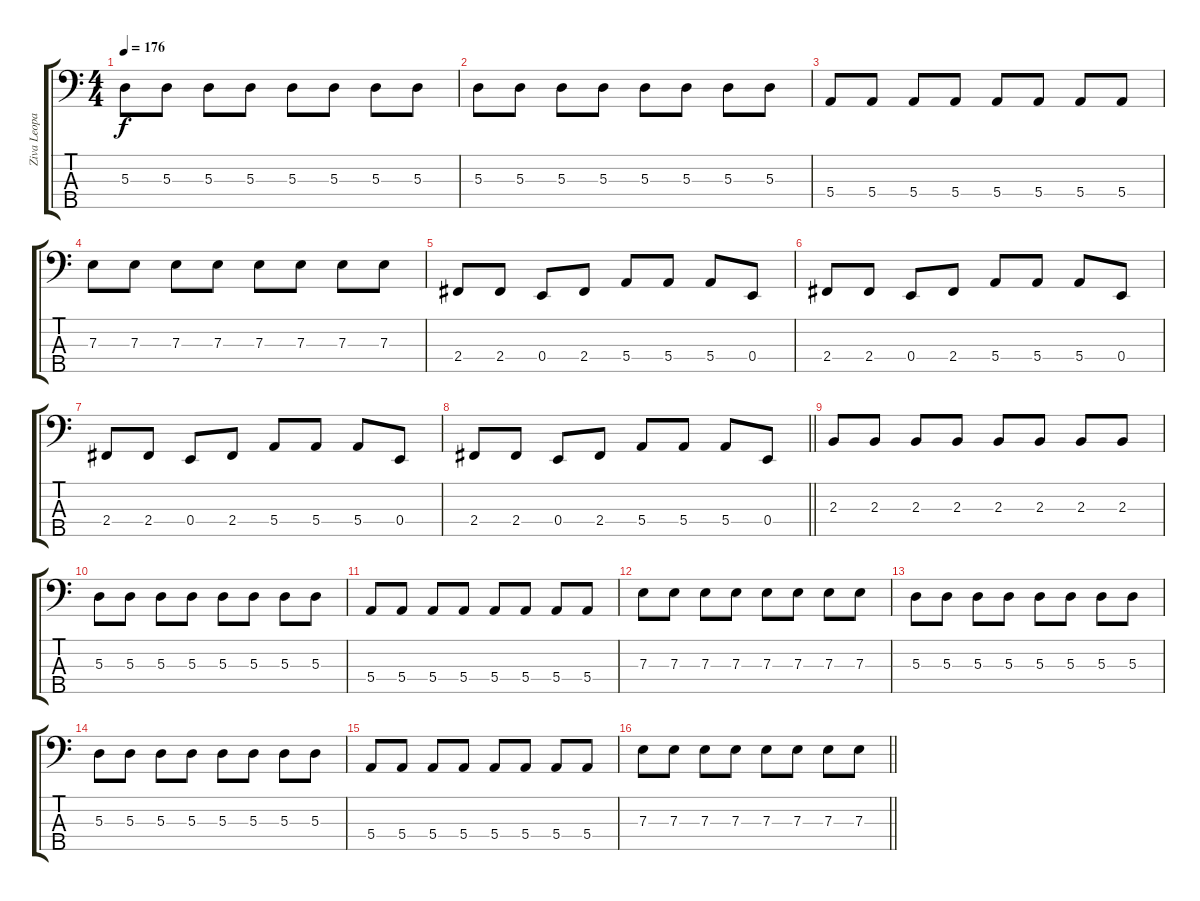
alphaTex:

\track ("Ziva Leopardi" "Ziva Leopa") {instrument electricbassfinger}
\staff {score tabs}
\tuning (G2 D2 A1 E1 B0) {hide}
\ts (4 4)
\tempo 176
\clef f4
\ks c
5.3.8{dy f} 5.3.8 5.3.8 5.3.8 5.3.8 5.3.8 5.3.8 5.3.8 |
5.3.8 5.3.8 5.3.8 5.3.8 5.3.8 5.3.8 5.3.8 5.3.8 |
5.4.8 5.4.8 5.4.8 5.4.8 5.4.8 5.4.8 5.4.8 5.4.8 |
7.3.8 7.3.8 7.3.8 7.3.8 7.3.8 7.3.8 7.3.8 7.3.8 |
2.4.8 2.4.8 0.4.8 2.4.8 5.4.8 5.4.8 5.4.8 0.4.8 |
2.4.8 2.4.8 0.4.8 2.4.8 5.4.8 5.4.8 5.4.8 0.4.8 |
2.4.8 2.4.8 0.4.8 2.4.8 5.4.8 5.4.8 5.4.8 0.4.8 |
\barLineRight lightlight
2.4.8 2.4.8 0.4.8 2.4.8 5.4.8 5.4.8 5.4.8 0.4.8 |
2.3.8 2.3.8 2.3.8 2.3.8 2.3.8 2.3.8 2.3.8 2.3.8 |
5.3.8 5.3.8 5.3.8 5.3.8 5.3.8 5.3.8 5.3.8 5.3.8 |
5.4.8 5.4.8 5.4.8 5.4.8 5.4.8 5.4.8 5.4.8 5.4.8 |
7.3.8 7.3.8 7.3.8 7.3.8 7.3.8 7.3.8 7.3.8 7.3.8 |
5.3.8 5.3.8 5.3.8 5.3.8 5.3.8 5.3.8 5.3.8 5.3.8 |
5.3.8 5.3.8 5.3.8 5.3.8 5.3.8 5.3.8 5.3.8 5.3.8 |
5.4.8 5.4.8 5.4.8 5.4.8 5.4.8 5.4.8 5.4.8 5.4.8 |
\barLineRight lightlight
7.3.8 7.3.8 7.3.8 7.3.8 7.3.8 7.3.8 7.3.8 7.3.8
